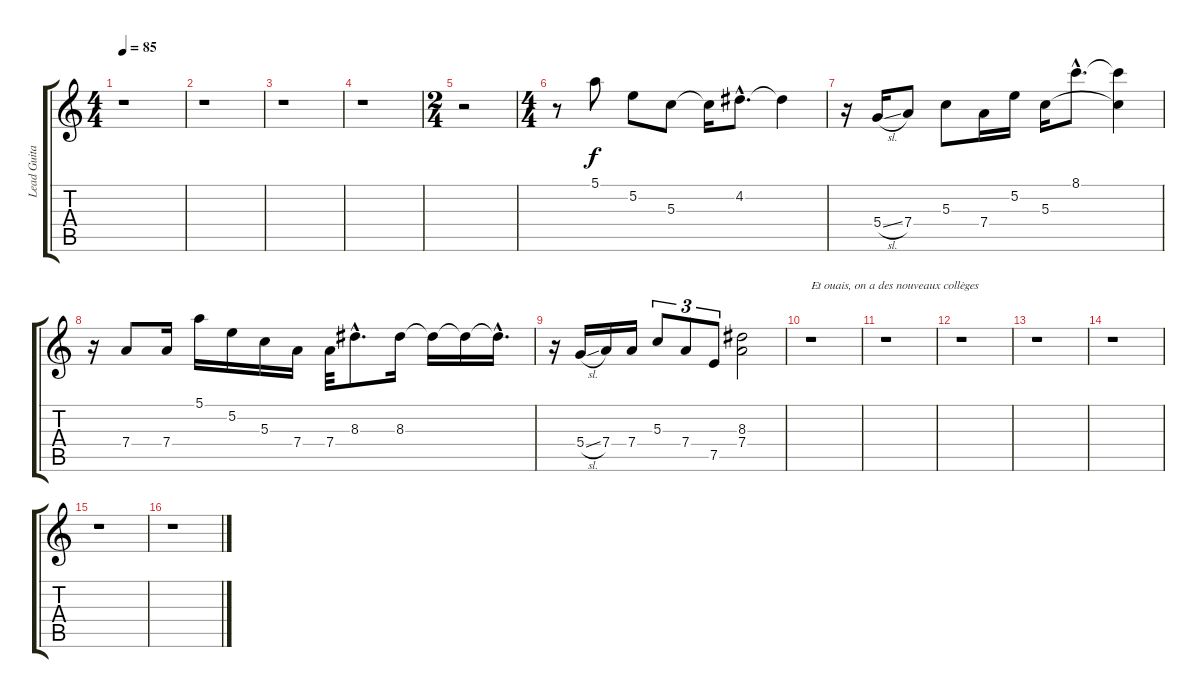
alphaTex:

\track ("Lead Guitare" "Lead Guita") {instrument electricguitarjazz}
\staff {score tabs}
\tuning (E4 B3 G3 D3 A2 E2) {hide}
\ts (4 4)
\tempo 85
\clef g2
\ks c
r.1{dy f instrument electricguitarjazz} |
r.1 |
r.1 |
r.1 |
\ts (2 4)
r.2 |
\ts (4 4)
r.8 5.1.8 5.2.8 5.3.8 5.3{t}.16 4.2{hac}.8{d} 4.2{t}.4 |
r.16 5.4{sl}.16 7.4.8 5.3.8 7.4.16 5.2.16 5.3.16 8.1{hac}.8{d} (8.1{t} 5.3{t}).4 |
r.16 7.4.8 7.4.16 5.1.16 5.2.16 5.3.16 7.4.16 7.4.32 8.3{hac}.8{d} 8.3.16 8.3{t}.16 8.3{t}.16 8.3{hac t}.16{d} |
r.16 5.4{sl}.16 7.4.16 7.4.16 5.3.8{tu (3 2)} 7.4.8{tu (3 2)} 7.5.8{tu (3 2)} (8.3 7.4).2 |
r.1{txt "Et ouais, on a des nouveaux collèges"} |
r.1 |
r.1 |
r.1 |
r.1 |
r.1 |
r.1
